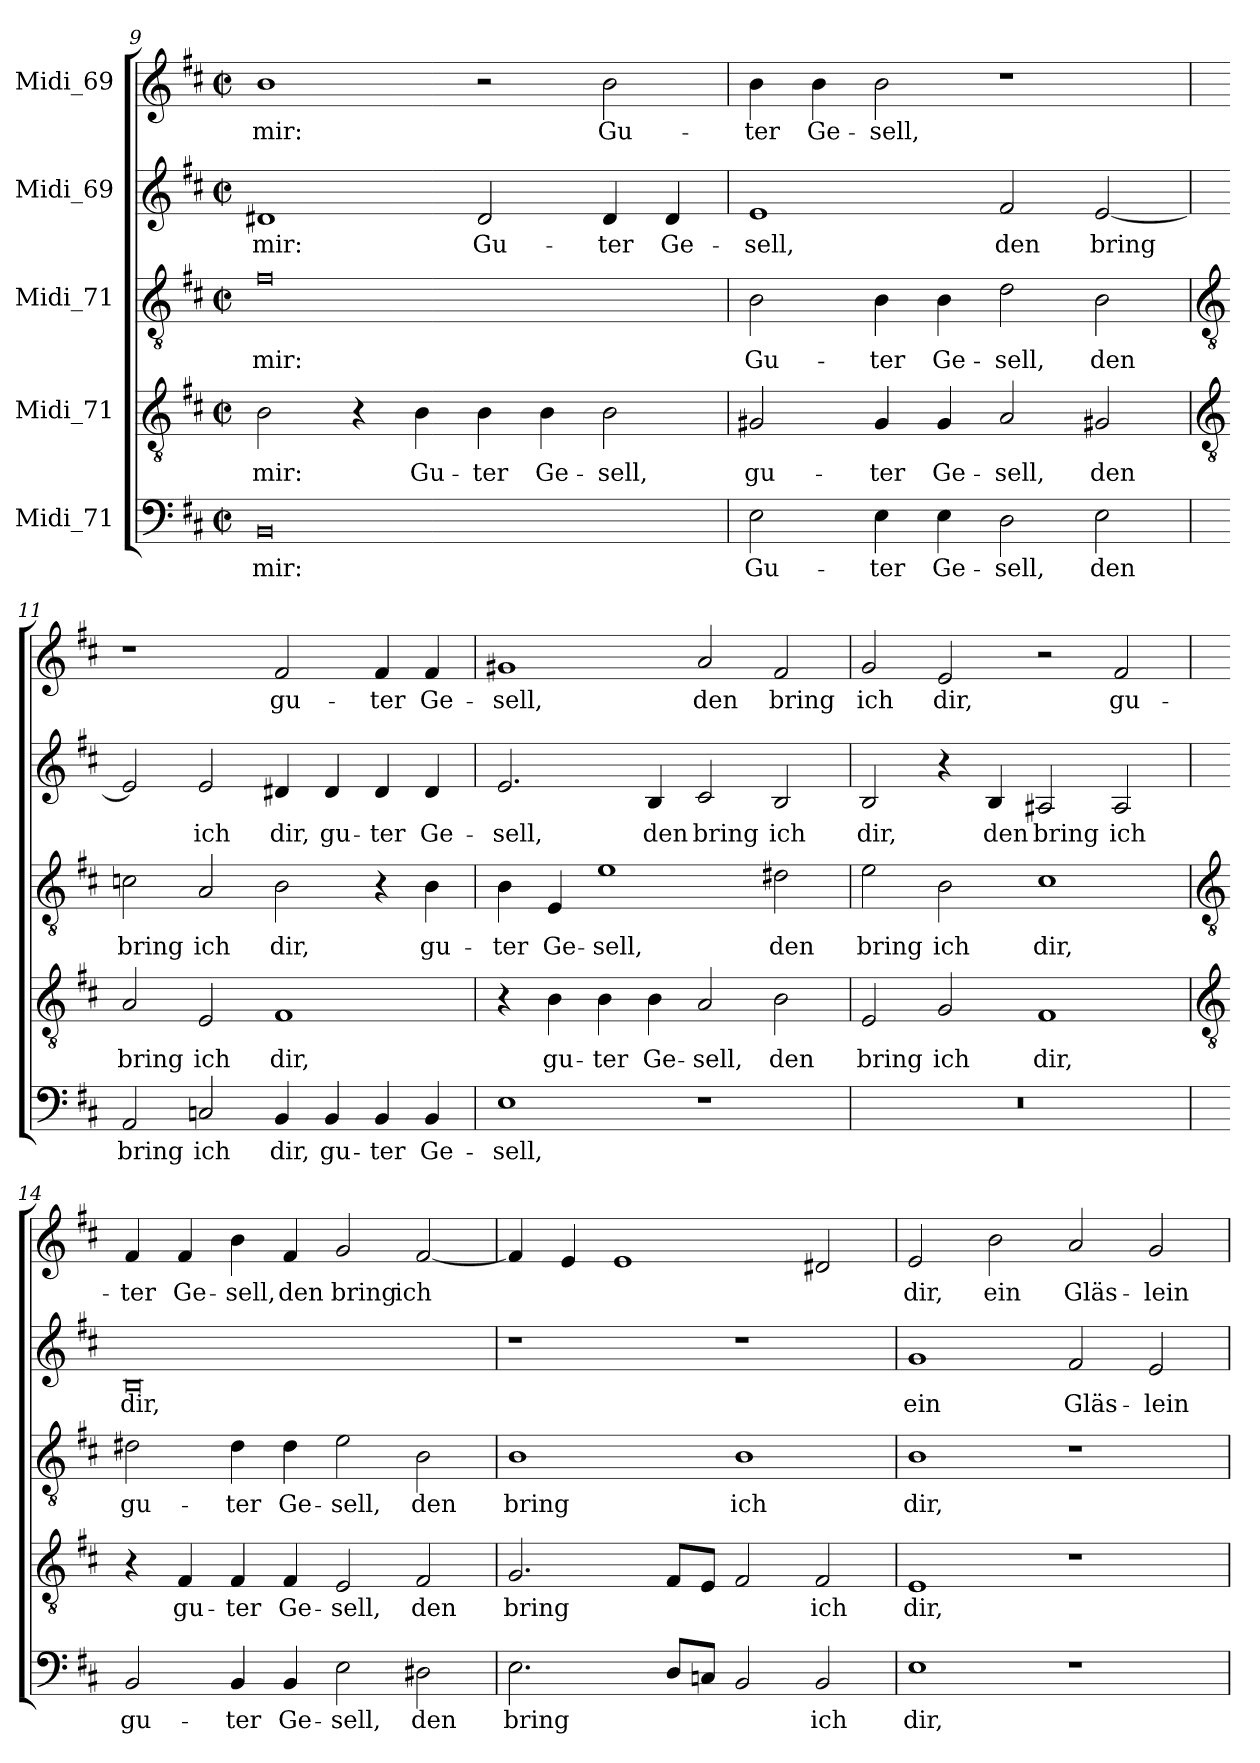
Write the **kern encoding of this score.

**kern	**text	**kern	**text	**kern	**text	**kern	**text	**kern	**text
*part5	*part5	*part4	*part4	*part3	*part3	*part2	*part2	*part1	*part1
*staff5	*staff5	*staff4	*staff4	*staff3	*staff3	*staff2	*staff2	*staff1	*staff1
*I"Midi_71	*	*I"Midi_71	*	*I"Midi_71	*	*I"Midi_69	*	*I"Midi_69	*
*clefF4	*	*clefGv2	*	*clefGv2	*	*clefG2	*	*clefG2	*
*k[f#c#]	*	*k[f#c#]	*	*k[f#c#]	*	*k[f#c#]	*	*k[f#c#]	*
*D:	*	*D:	*	*D:	*	*D:	*	*D:	*
*M4/2	*	*M4/2	*	*M4/2	*	*M4/2	*	*M4/2	*
*met(c|)	*	*met(c|)	*	*met(c|)	*	*met(c|)	*	*met(c|)	*
=9	=9	=9	=9	=9	=9	=9	=9	=9	=9
!	!LO:LY:b	!	!LO:LY:b	!	!LO:LY:b	!	!LO:LY:b	!	!LO:LY:b
0BB	mir:	2B	mir:	0f#	mir:	1d#X	mir:	1b	mir:
.	.	4r	.	.	.	.	.	.	.
!	!	!	!LO:LY:b	!	!	!	!	!	!
.	.	4B	Gu-	.	.	.	.	.	.
!	!	!	!LO:LY:b	!	!	!	!LO:LY:b	!	!
.	.	4B	-ter	.	.	2d#	Gu-	2r	.
!	!	!	!LO:LY:b	!	!	!	!	!	!
.	.	4B	Ge-	.	.	.	.	.	.
!	!	!	!LO:LY:b	!	!	!	!LO:LY:b	!	!LO:LY:b
.	.	2B	-sell,	.	.	4d#	-ter	2b	Gu-
!	!	!	!	!	!	!	!LO:LY:b	!	!
.	.	.	.	.	.	4d#	Ge-	.	.
=10	=10	=10	=10	=10	=10	=10	=10	=10	=10
!	!LO:LY:b	!	!LO:LY:b	!	!LO:LY:b	!	!LO:LY:b	!	!LO:LY:b
2E	Gu-	2G#X	gu-	2B	Gu-	1e	-sell,	4b	-ter
!	!	!	!	!	!	!	!	!	!LO:LY:b
.	.	.	.	.	.	.	.	4b	Ge-
!	!LO:LY:b	!	!LO:LY:b	!	!LO:LY:b	!	!	!	!LO:LY:b
4E	-ter	4G#	-ter	4B	-ter	.	.	2b	-sell,
!	!LO:LY:b	!	!LO:LY:b	!	!LO:LY:b	!	!	!	!
4E	Ge-	4G#	Ge-	4B	Ge-	.	.	.	.
!	!LO:LY:b	!	!LO:LY:b	!	!LO:LY:b	!	!LO:LY:b	!	!
2D	-sell,	2A	-sell,	2d	-sell,	2f#	den	1r	.
!	!LO:LY:b	!	!LO:LY:b	!	!LO:LY:b	!	!LO:LY:b	!	!
2E	den	2G#X	den	2B	den	[2e	bring	.	.
!!LO:LB:g=z
=11	=11	=11	=11	=11	=11	=11	=11	=11	=11
*	*	*clefGv2	*	*clefGv2	*	*	*	*	*
!	!LO:LY:b	!	!LO:LY:b	!	!LO:LY:b	!	!	!	!
2AA	bring	2A	bring	2cn	bring	2e]	.	1r	.
!	!LO:LY:b	!	!LO:LY:b	!	!LO:LY:b	!	!LO:LY:b	!	!
2Cn	ich	2E	ich	2A	ich	2e	ich	.	.
!	!LO:LY:b	!	!LO:LY:b	!	!LO:LY:b	!	!LO:LY:b	!	!LO:LY:b
4BB	dir,	1F#	dir,	2B	dir,	4d#X	dir,	2f#	gu-
!	!LO:LY:b	!	!	!	!	!	!LO:LY:b	!	!
4BB	gu-	.	.	.	.	4d#	gu-	.	.
!	!LO:LY:b	!	!	!	!	!	!LO:LY:b	!	!LO:LY:b
4BB	-ter	.	.	4r	.	4d#	-ter	4f#	-ter
!	!LO:LY:b	!	!	!	!LO:LY:b	!	!LO:LY:b	!	!LO:LY:b
4BB	Ge-	.	.	4B	gu-	4d#	Ge-	4f#	Ge-
=12	=12	=12	=12	=12	=12	=12	=12	=12	=12
!	!LO:LY:b	!	!	!	!LO:LY:b	!	!LO:LY:b	!	!LO:LY:b
1E	-sell,	4r	.	4B	-ter	2.e	-sell,	1g#X	-sell,
!	!	!	!LO:LY:b	!	!LO:LY:b	!	!	!	!
.	.	4B	gu-	4E	Ge-	.	.	.	.
!	!	!	!LO:LY:b	!	!LO:LY:b	!	!	!	!
.	.	4B	-ter	1e	-sell,	.	.	.	.
!	!	!	!LO:LY:b	!	!	!	!LO:LY:b	!	!
.	.	4B	Ge-	.	.	4B	den	.	.
!	!	!	!LO:LY:b	!	!	!	!LO:LY:b	!	!LO:LY:b
1r	.	2A	-sell,	.	.	2c#	bring	2a	den
!	!	!	!LO:LY:b	!	!LO:LY:b	!	!LO:LY:b	!	!LO:LY:b
.	.	2B	den	2d#X	den	2B	ich	2f#	bring
=13	=13	=13	=13	=13	=13	=13	=13	=13	=13
!	!	!	!LO:LY:b	!	!LO:LY:b	!	!LO:LY:b	!	!LO:LY:b
0r	.	2E	bring	2e	bring	2B	dir,	2g	ich
!	!	!	!LO:LY:b	!	!LO:LY:b	!	!	!	!LO:LY:b
.	.	2G	ich	2B	ich	4r	.	2e	dir,
!	!	!	!	!	!	!	!LO:LY:b	!	!
.	.	.	.	.	.	4B	den	.	.
!	!	!	!LO:LY:b	!	!LO:LY:b	!	!LO:LY:b	!	!
.	.	1F#	dir,	1c#	dir,	2A#X	bring	2r	.
!	!	!	!	!	!	!	!LO:LY:b	!	!LO:LY:b
.	.	.	.	.	.	2A#	ich	2f#	gu-
!!LO:LB:g=z
=14	=14	=14	=14	=14	=14	=14	=14	=14	=14
*	*	*clefGv2	*	*clefGv2	*	*	*	*	*
!	!LO:LY:b	!	!	!	!LO:LY:b	!	!LO:LY:b	!	!LO:LY:b
2BB	gu-	4r	.	2d#X	gu-	0B	dir,	4f#	-ter
!	!	!	!LO:LY:b	!	!	!	!	!	!LO:LY:b
.	.	4F#	gu-	.	.	.	.	4f#	Ge-
!	!LO:LY:b	!	!LO:LY:b	!	!LO:LY:b	!	!	!	!LO:LY:b
4BB	-ter	4F#	-ter	4d#	-ter	.	.	4b	-sell,
!	!LO:LY:b	!	!LO:LY:b	!	!LO:LY:b	!	!	!	!LO:LY:b
4BB	Ge-	4F#	Ge-	4d#	Ge-	.	.	4f#	den
!	!LO:LY:b	!	!LO:LY:b	!	!LO:LY:b	!	!	!	!LO:LY:b
2E	-sell,	2E	-sell,	2e	-sell,	.	.	2g	bring
!	!LO:LY:b	!	!LO:LY:b	!	!LO:LY:b	!	!	!	!LO:LY:b
2D#X	den	2F#	den	2B	den	.	.	[2f#	ich
=15	=15	=15	=15	=15	=15	=15	=15	=15	=15
!	!LO:LY:b	!	!LO:LY:b	!	!LO:LY:b	!	!	!	!
2.E	bring	2.G	bring	1B	bring	1r	.	4f#]	.
.	.	.	.	.	.	.	.	4e	.
.	.	.	.	.	.	.	.	1e	.
8DL	.	8F#L	.	.	.	.	.	.	.
8CJ	.	8EJ	.	.	.	.	.	.	.
!	!	!	!	!	!LO:LY:b	!	!	!	!
2BB	.	2F#	.	1B	ich	1r	.	.	.
!	!LO:LY:b	!	!LO:LY:b	!	!	!	!	!	!
2BB	ich	2F#	ich	.	.	.	.	2d#	.
=16	=16	=16	=16	=16	=16	=16	=16	=16	=16
!	!LO:LY:b	!	!LO:LY:b	!	!LO:LY:b	!	!LO:LY:b	!	!LO:LY:b
1E	dir,	1E	dir,	1B	dir,	1g	ein	2e	dir,
!	!	!	!	!	!	!	!	!	!LO:LY:b
.	.	.	.	.	.	.	.	2b	ein
!	!	!	!	!	!	!	!LO:LY:b	!	!LO:LY:b
1r	.	1r	.	1r	.	2f#	Gläs-	2a	Gläs-
!	!	!	!	!	!	!	!LO:LY:b	!	!LO:LY:b
.	.	.	.	.	.	2e	-lein	2g	-lein
=	=	=	=	=	=	=	=	=	=
*-	*-	*-	*-	*-	*-	*-	*-	*-	*-
